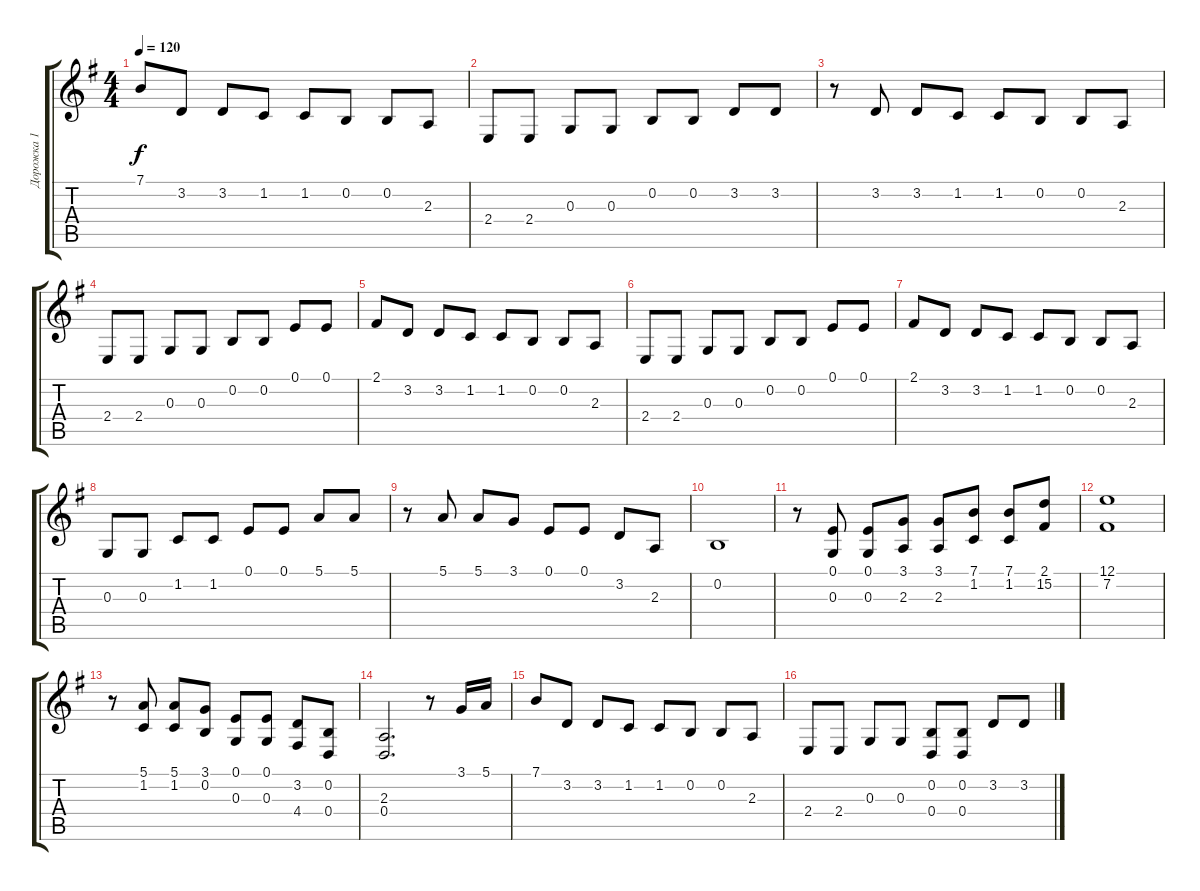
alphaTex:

\track ("Дорожка 1" "Дорожка 1") {instrument acousticgrandpiano}
\staff {score tabs}
\tuning (E4 B3 G3 D3 A2 E2) {hide}
\ts (4 4)
\tempo 120
\clef g2
\ks g
7.1.8{dy f} 3.2.8 3.2.8 1.2.8 1.2.8 0.2.8 0.2.8 2.3.8 |
2.4.8 2.4.8 0.3.8 0.3.8 0.2.8 0.2.8 3.2.8 3.2.8 |
r.8 3.2.8 3.2.8 1.2.8 1.2.8 0.2.8 0.2.8 2.3.8 |
2.4.8 2.4.8 0.3.8 0.3.8 0.2.8 0.2.8 0.1.8 0.1.8 |
2.1.8 3.2.8 3.2.8 1.2.8 1.2.8 0.2.8 0.2.8 2.3.8 |
2.4.8 2.4.8 0.3.8 0.3.8 0.2.8 0.2.8 0.1.8 0.1.8 |
2.1.8 3.2.8 3.2.8 1.2.8 1.2.8 0.2.8 0.2.8 2.3.8 |
0.3.8 0.3.8 1.2.8 1.2.8 0.1.8 0.1.8 5.1.8 5.1.8 |
r.8 5.1.8 5.1.8 3.1.8 0.1.8 0.1.8 3.2.8 2.3.8 |
0.2.1 |
r.8 (0.1 0.3).8 (0.1 0.3).8 (3.1 2.3).8 (3.1 2.3).8 (7.1 1.2).8 (7.1 1.2).8 (2.1 15.2).8 |
(12.1 7.2).1 |
r.8 (5.1 1.2).8 (5.1 1.2).8 (3.1 0.2).8 (0.1 0.3).8 (0.1 0.3).8 (3.2 4.4).8 (0.2 0.4).8 |
(2.3 0.4).2{d} r.8 3.1.16 5.1.16 |
7.1.8 3.2.8 3.2.8 1.2.8 1.2.8 0.2.8 0.2.8 2.3.8 |
2.4.8 2.4.8 0.3.8 0.3.8 (0.2 0.4).8 (0.2 0.4).8 3.2.8 3.2.8
